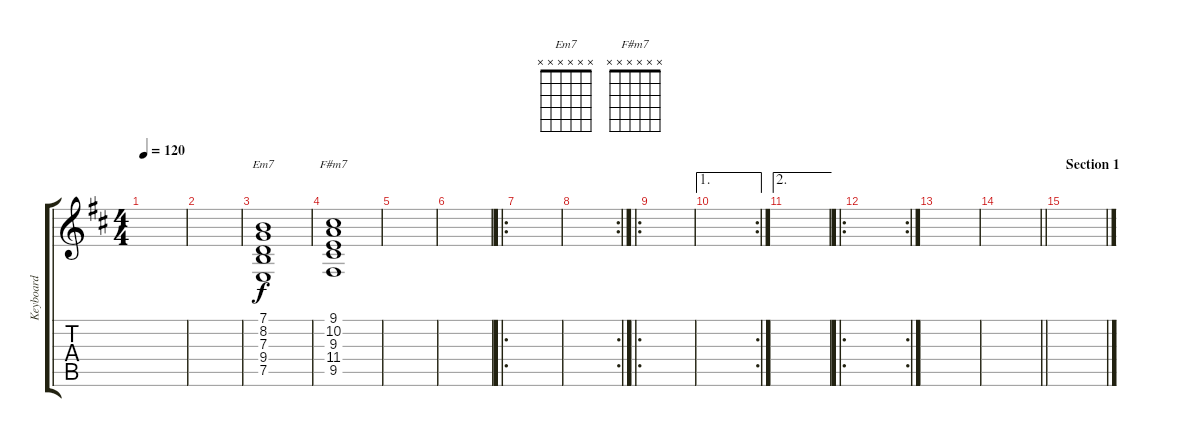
\track ("Keyboard" "Keyboard") {instrument pad1newage}
\staff {score tabs}
\tuning (E4 B3 G3 D3 A2 E2) {hide}
\chord ("Em7" x x x x x x)
\chord ("F#m7" x x x x x x)
\ts (4 4)
\tempo 120
\clef g2
\ks d
|
|
(7.1 8.2 7.3 9.4 7.5).1{ch "Em7"} |
(9.1 10.2 9.3 11.4 9.5).1{ch "F#m7"} |
|
|
\ro
|
\rc 2
|
\ro
|
\ae 1
\rc 2
|
\ae 2
|
\ro
\rc 2
|
|
\barLineRight lightlight
|
\section ("" "Section 1")
